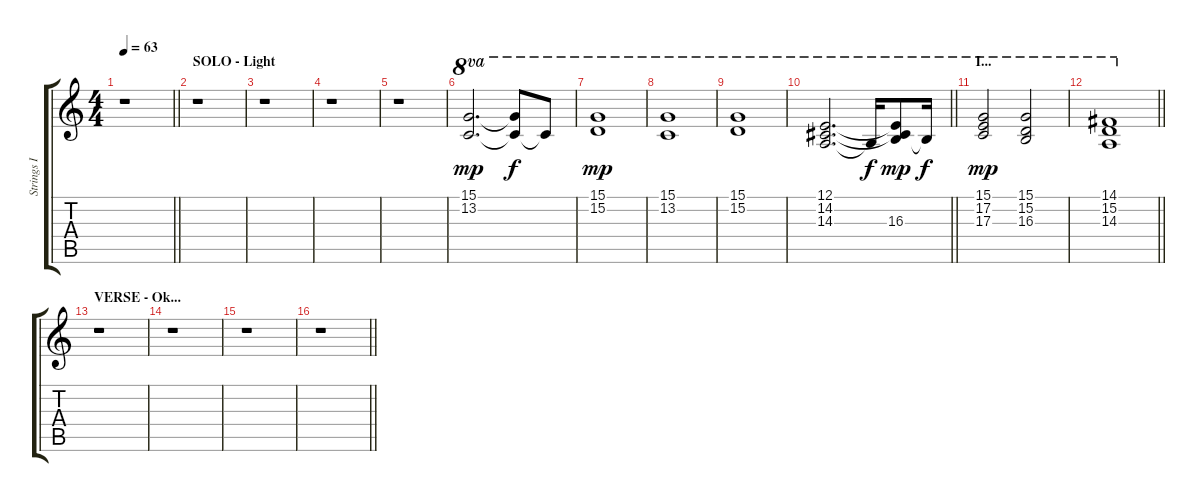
\track ("Strings I (NY Orchestra)" "Strings I ") {instrument stringensemble1}
\staff {score tabs}
\tuning (E4 B3 G3 D3 A2 E2) {hide}
\ts (4 4)
\tempo 63
\clef g2
\barLineRight lightlight
\ks c
r.1{dy mp} |
\section ("" "SOLO - Light")
r.1 |
r.1 |
r.1 |
r.1 |
(15.1 13.2).2{d ot 8va} (15.1{t} 13.2{t}).8{ot 8va dy f} 13.2{t}.8{ot 8va} |
(15.1 15.2).1{ot 8va dy mp} |
(15.1 13.2).1{ot 8va} |
(15.1 15.2).1{ot 8va} |
\barLineRight lightlight
(12.1 14.2 14.3).2{d ot 8va} 14.3{t}.16{ot 8va dy f} (12.1{t} 14.2{t} 16.3).8{ot 8va dy mp} 16.3{t}.16{ot 8va dy f} |
\section ("" "I...")
(15.1 17.2 17.3).2{ot 8va dy mp} (15.1 15.2 16.3).2{ot 8va} |
\barLineRight lightlight
(14.1 15.2 14.3).1{ot 8va} |
\section ("" "VERSE - Ok...")
r.1 |
r.1 |
r.1 |
\barLineRight lightlight
r.1
